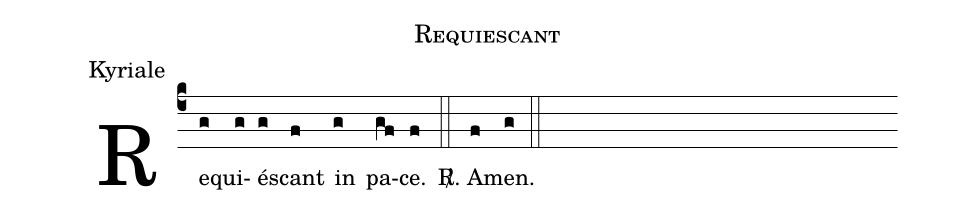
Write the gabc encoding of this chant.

name:Requiescant;
office-part:Kyriale;
%%
(c4) Re(g)qui(g)és(g)cant(f) in(g) pa(gf)ce.(f) (::) <sp>R/</sp>. {A}(f)men.(g) (::)
